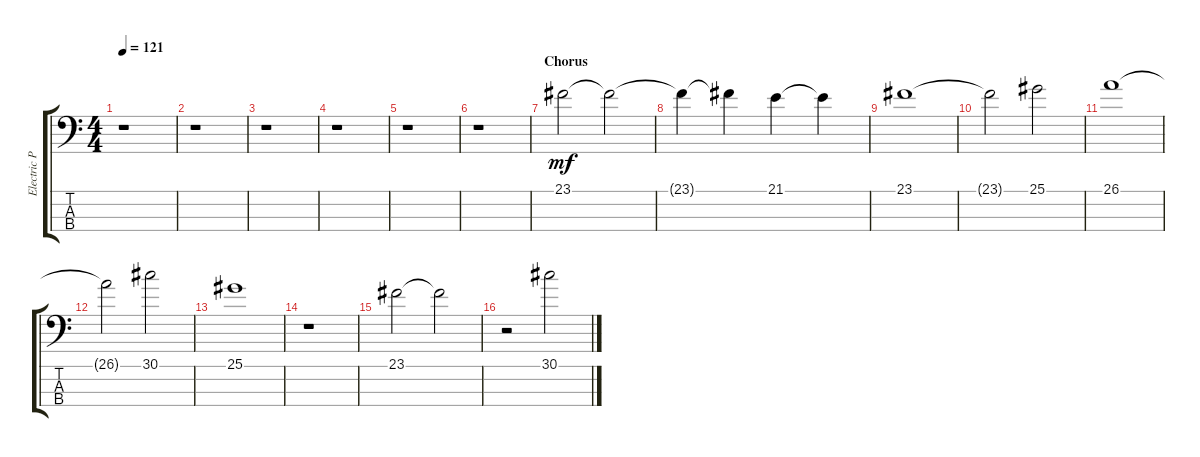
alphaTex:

\track ("Electric Piano (Staff 2)" "Electric P") {instrument electricgrandpiano}
\staff {score tabs}
\tuning (G2 D2 A1 E1) {hide}
\ts (4 4)
\tempo 121
\clef f4
\ks c
r.1{dy mf} |
r.1 |
r.1 |
r.1 |
r.1 |
r.1 |
\section ("" "Chorus")
23.1.2 23.1{t}.2 |
23.1{t}.4 23.1{t}.4 21.1.4 21.1{t}.4 |
23.1.1 |
23.1{t}.2 25.1.2 |
26.1.1 |
26.1{t}.2 30.1.2 |
25.1.1 |
r.1 |
23.1.2 23.1{t}.2 |
r.2 30.1.2
